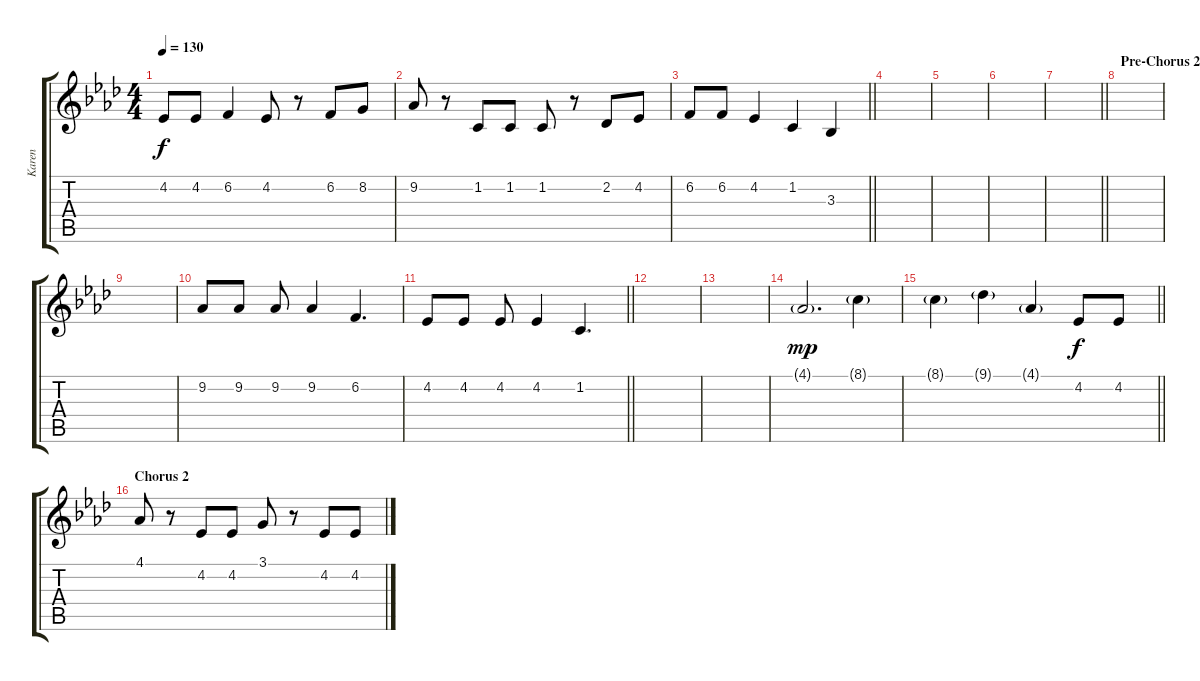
\track ("Karen" "Karen") {instrument oboe}
\staff {score tabs}
\tuning (E4 B3 G3 D3 A2 E2) {hide}
\ts (4 4)
\tempo 130
\clef g2
\ks ab
4.2.8{dy f} 4.2.8 6.2.4 4.2.8 r.8 6.2.8 8.2.8 |
9.2.8 r.8 1.2.8 1.2.8 1.2.8 r.8 2.2.8 4.2.8 |
\barLineRight lightlight
6.2.8 6.2.8 4.2.4 1.2.4 3.3.4 |
|
|
|
\barLineRight lightlight
|
\section ("" "Pre-Chorus 2")
|
|
9.2.8 9.2.8 9.2.8 9.2.4 6.2.4{d} |
\barLineRight lightlight
4.2.8 4.2.8 4.2.8 4.2.4 1.2.4{d} |
|
|
4.1{g}.2{d dy mp} 8.1{g}.4 |
\barLineRight lightlight
8.1{g}.4 9.1{g}.4 4.1{g}.4 4.2.8{dy f} 4.2.8 |
\section ("" "Chorus 2")
4.1.8 r.8 4.2.8 4.2.8 3.1.8 r.8 4.2.8 4.2.8
